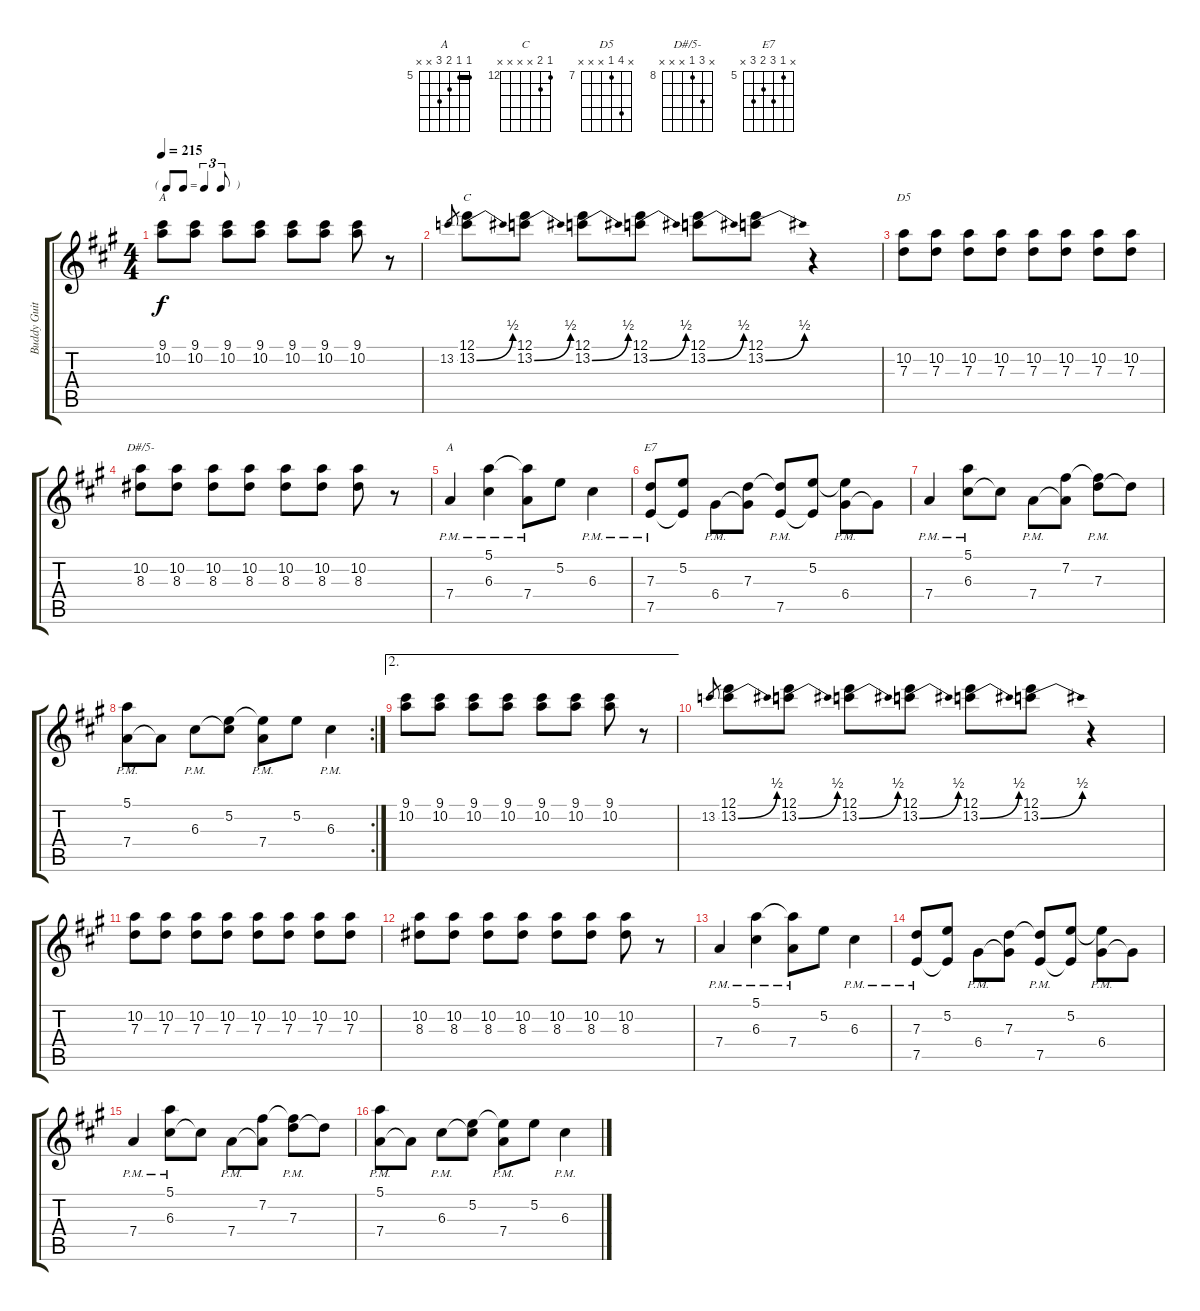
\track ("Buddy Guitar" "Buddy Guit") {instrument overdrivenguitar}
\staff {score tabs}
\tuning (E4 B3 G3 D3 A2 E2) {hide}
\chord ("A" 9 10 x x x x) {firstfret 9}
\chord ("C" 12 13 x x x x) {firstfret 12}
\chord ("D5" x 10 7 x x x) {firstfret 7}
\chord ("D#/5-" x 10 8 x x x) {firstfret 8}
\chord ("A" 5 5 6 7 x x) {firstfret 5 barre 5}
\chord ("E7" x 5 7 6 7 x) {firstfret 5}
\ts (4 4)
\tf triplet8th
\tempo 215
\clef g2
\ks a
(9.1 10.2).8{ch "A" dy f} (9.1 10.2).8 (9.1 10.2).8 (9.1 10.2).8 (9.1 10.2).8 (9.1 10.2).8 (9.1 10.2).8 r.8 |
13.2.8{gr} (12.1 13.2{be (bend 0 0 60 2)}).8{ch "C"} (12.1 13.2{be (bend 0 0 60 2)}).8 (12.1 13.2{be (bend 0 0 60 2)}).8 (12.1 13.2{be (bend 0 0 60 2)}).8 (12.1 13.2{be (bend 0 0 60 2)}).8 (12.1 13.2{be (bend 0 0 60 2)}).8 r.4 |
(10.2 7.3).8{ch "D5"} (10.2 7.3).8 (10.2 7.3).8 (10.2 7.3).8 (10.2 7.3).8 (10.2 7.3).8 (10.2 7.3).8 (10.2 7.3).8 |
(10.2 8.3).8{ch "D#/5-"} (10.2 8.3).8 (10.2 8.3).8 (10.2 8.3).8 (10.2 8.3).8 (10.2 8.3).8 (10.2 8.3).8 r.8 |
7.4{pm}.4{ch "A"} (5.1 6.3{pm}).4 (5.1{t} 7.4{pm}).8 5.2.8 6.3{pm}.4 |
(7.3 7.5{pm}).8{ch "E7"} (5.2 7.5{t}).8 6.4{pm}.8 (7.3 6.4{t}).8 (7.3{t} 7.5{pm}).8 (5.2 7.5{t}).8 (5.2{t} 6.4{pm}).8 6.4{t}.8 |
7.4{pm}.4 (5.1 6.3{pm}).8 6.3{t}.8 7.4{pm}.8 (7.2 7.4{t}).8 (7.2{t} 7.3{pm}).8 7.3{t}.8 |
\rc 2
(5.1 7.4{pm}).8 7.4{t}.8 6.3{pm}.8 (5.2 6.3{t}).8 (5.2{t} 7.4{pm}).8 5.2.8 6.3{pm}.4 |
\ae 2
(9.1 10.2).8 (9.1 10.2).8 (9.1 10.2).8 (9.1 10.2).8 (9.1 10.2).8 (9.1 10.2).8 (9.1 10.2).8 r.8 |
13.2.8{gr} (12.1 13.2{be (bend 0 0 60 2)}).8 (12.1 13.2{be (bend 0 0 60 2)}).8 (12.1 13.2{be (bend 0 0 60 2)}).8 (12.1 13.2{be (bend 0 0 60 2)}).8 (12.1 13.2{be (bend 0 0 60 2)}).8 (12.1 13.2{be (bend 0 0 60 2)}).8 r.4 |
(10.2 7.3).8 (10.2 7.3).8 (10.2 7.3).8 (10.2 7.3).8 (10.2 7.3).8 (10.2 7.3).8 (10.2 7.3).8 (10.2 7.3).8 |
(10.2 8.3).8 (10.2 8.3).8 (10.2 8.3).8 (10.2 8.3).8 (10.2 8.3).8 (10.2 8.3).8 (10.2 8.3).8 r.8 |
7.4{pm}.4 (5.1 6.3{pm}).4 (5.1{t} 7.4{pm}).8 5.2.8 6.3{pm}.4 |
(7.3 7.5{pm}).8 (5.2 7.5{t}).8 6.4{pm}.8 (7.3 6.4{t}).8 (7.3{t} 7.5{pm}).8 (5.2 7.5{t}).8 (5.2{t} 6.4{pm}).8 6.4{t}.8 |
7.4{pm}.4 (5.1 6.3{pm}).8 6.3{t}.8 7.4{pm}.8 (7.2 7.4{t}).8 (7.2{t} 7.3{pm}).8 7.3{t}.8 |
(5.1 7.4{pm}).8 7.4{t}.8 6.3{pm}.8 (5.2 6.3{t}).8 (5.2{t} 7.4{pm}).8 5.2.8 6.3{pm}.4
